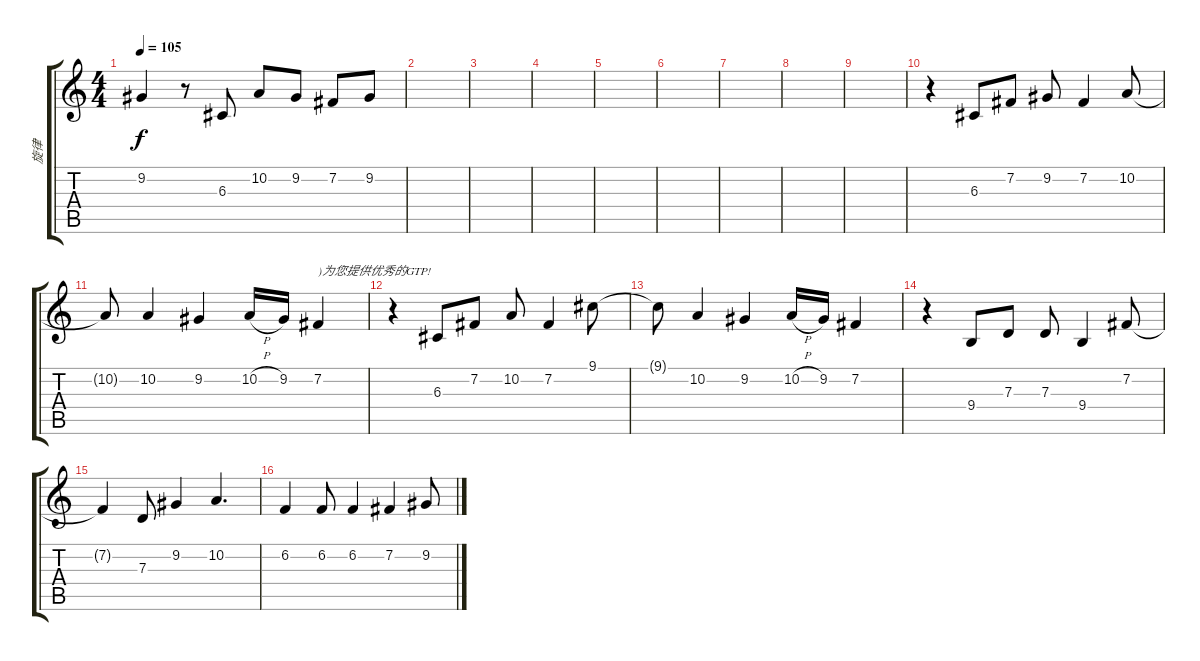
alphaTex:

\track ("旋律" "旋律") {instrument reedorgan}
\staff {score tabs}
\tuning (E4 B3 G3 D3 A2 E2) {hide}
\ts (4 4)
\tempo 105
\clef g2
\ks c
9.2{t}.4{dy f} r.8 6.3.8 10.2.8 9.2.8 7.2.8 9.2.8 |
|
|
|
|
|
|
|
|
r.4 6.3.8 7.2.8 9.2.8 7.2.4 10.2.8 |
10.2{t}.8 10.2.4 9.2.4 10.2{h}.16 9.2.16 7.2.4{txt ")为您提供优秀的GTP!"} |
r.4 6.3.8 7.2.8 10.2.8 7.2.4 9.1.8 |
9.1{t}.8 10.2.4 9.2.4 10.2{h}.16 9.2.16 7.2.4 |
r.4 9.4.8 7.3.8 7.3.8 9.4.4 7.2.8 |
7.2{t}.4 7.3.8 9.2.4 10.2.4{d} |
6.2.4 6.2.8 6.2.4 7.2.4 9.2.8
